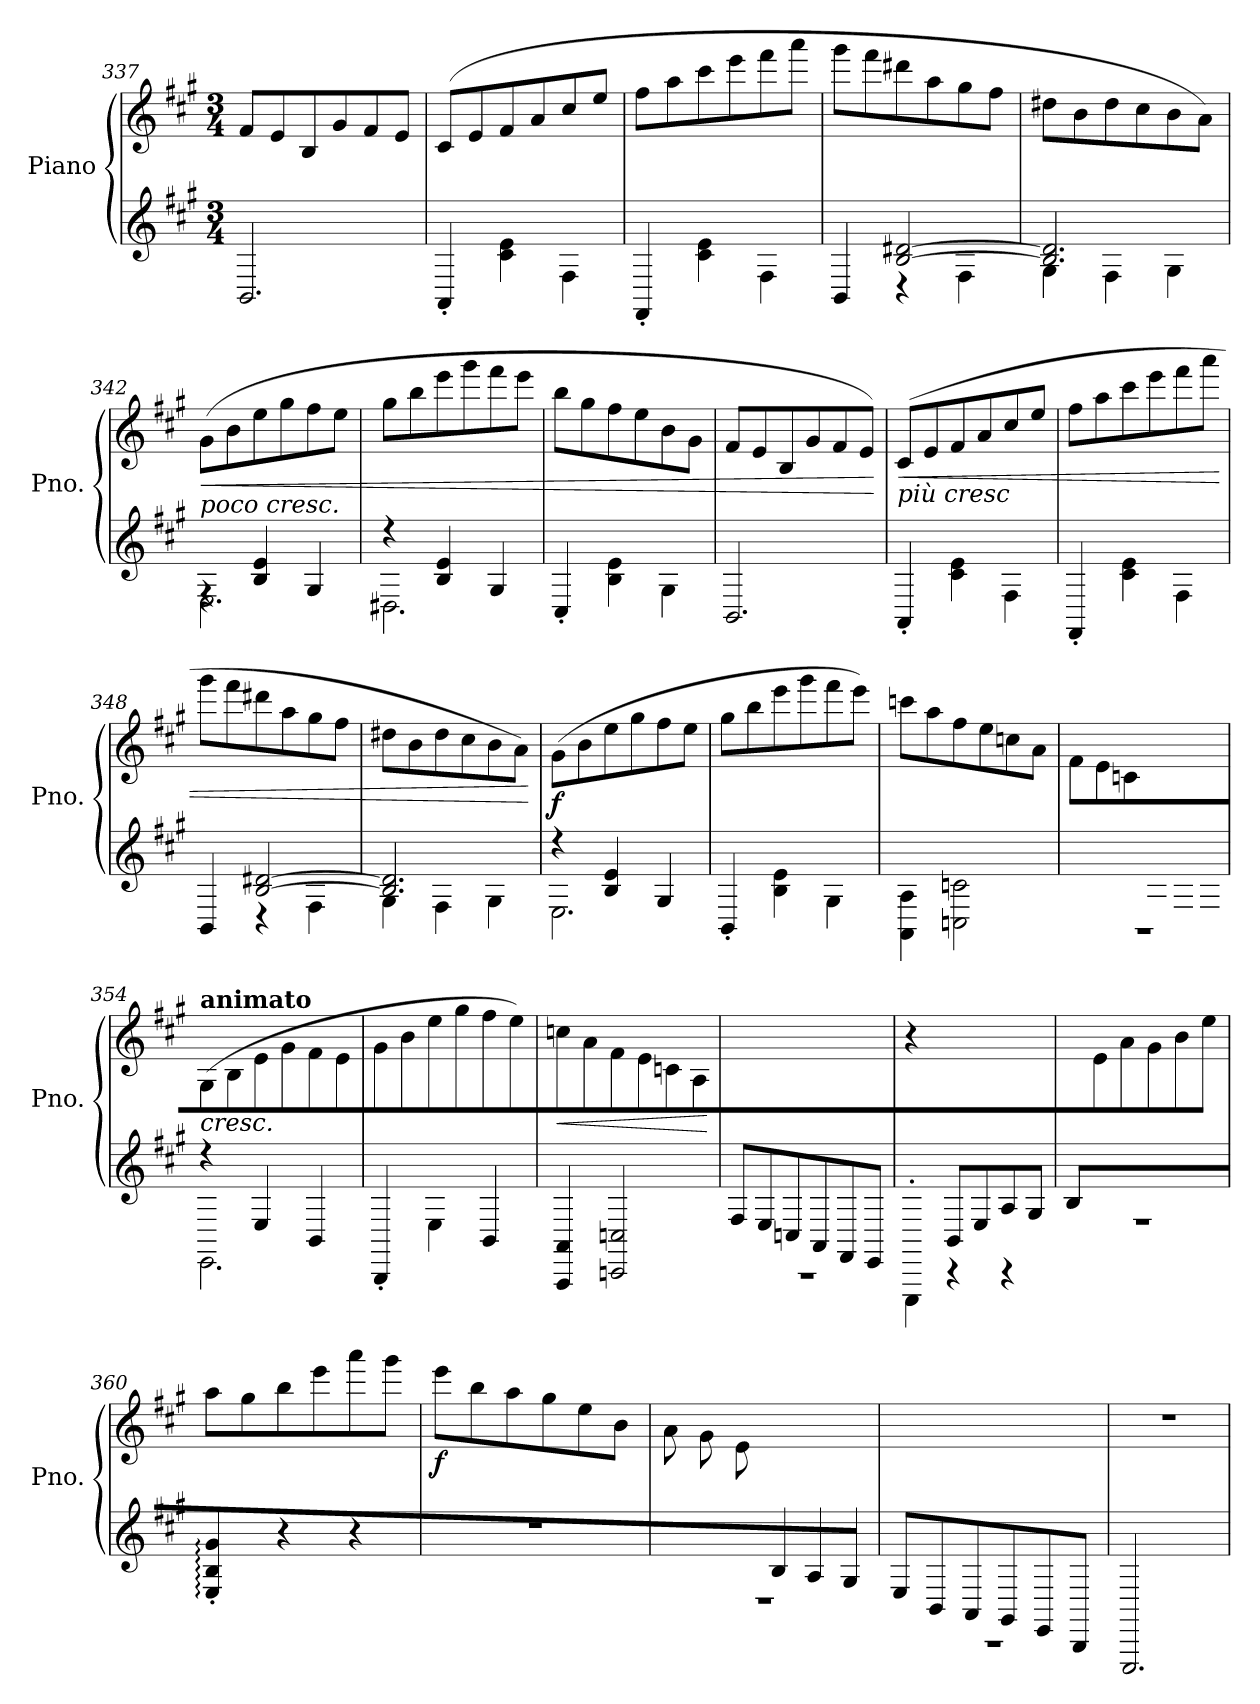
**kern	**kern	**dynam
*part1	*part1	*part1
*staff2	*staff1	*staff1/2
*I"Piano	*	*
*I'Pno.	*	*
!!LO:LB:g=z
*clefG2	*clefG2	*
*k[f#c#g#]	*k[f#c#g#]	*
*M3/4	*M3/4	*
=337	=337	=337
2.BB/	8f#/L	.
.	8e/	.
.	8B/	.
.	8g#/	.
.	8f#/	.
.	8e/J	.
=338	=338	=338
4AA'/	(>8c#/L	.
.	8e/	.
4c#\ 4e\	8f#/	.
.	8a/	.
4F#\	8cc#/	.
.	8ee/J	.
=339	=339	=339
4FF#'/	8ff#\L	.
.	8aa\	.
4c#\ 4e\	8ccc#\	.
.	8eee\	.
4F#\	8fff#\	.
.	8aaa\J	.
=340	=340	=340
*^	*	*
4BB/	4ryy	8ggg#\L	.
.	.	8fff#\	.
[2B/ [2d#X/	4r	8ddd#X\	.
.	.	8aa\	.
.	4F#\	8gg#\	.
.	.	8ff#\J	.
=341	=341	=341	=341
2.B/] 2.d#/]	4G#\	8dd#X\L	.
.	.	8b\	.
.	4F#\	8dd#\	.
.	.	8cc#\	.
.	4G#\	8b\	.
.	.	8a\J)	.
=342	=342	=342	=342
!	!	!LO:TX:b:i:t=poco cresc.	!
!	!	!	!LO:HP:b
4rF	2.E\	(>8g#\L	<
.	.	8b\	.
4B/ 4e/	.	8ee\	.
.	.	8gg#\	.
4G#/	.	8ff#\	.
.	.	8ee\J	.
!!LO:LB:g=z
=343	=343	=343	=343
4r	2.D#X\	8gg#\L	.
.	.	8bb\	.
4B/ 4e/	.	8eee\	.
.	.	8ggg#\	.
4G#/	.	8fff#\	.
.	.	8eee\J	.
*v	*v	*	*
=344	=344	=344
4C#'/	8bb\L	.
.	8gg#\	.
4B\ 4e\	8ff#\	.
.	8ee\	.
4G#\	8b\	.
.	8g#\J	.
=345	=345	=345
2.BB/	8f#/L	.
.	8e/	.
.	8B/	.
.	8g#/	.
.	8f#/	.
.	8e/J)	.
.	.	[
=346	=346	=346
!	!LO:TX:b:i:t=più cresc	!
!	!	!LO:HP:b
4AA'/	(>8c#/L	<
.	8e/	.
4c#\ 4e\	8f#/	.
.	8a/	.
4F#\	8cc#/	.
.	8ee/J	.
=347	=347	=347
4FF#'/	8ff#\L	.
.	8aa\	.
4c#\ 4e\	8ccc#\	.
.	8eee\	.
4F#\	8fff#\	.
.	8aaa\J	.
=348	=348	=348
*^	*	*
4BB/	4ryy	8ggg#\L	.
.	.	8fff#\	.
[2B/ [2d#X/	4r	8ddd#X\	.
.	.	8aa\	.
.	4F#\	8gg#\	.
.	.	8ff#\J	.
!!LO:LB:g=z
=349	=349	=349	=349
2.B/] 2.d#/]	4G#\	8dd#X\L	.
.	.	8b\	.
.	4F#\	8dd#\	.
.	.	8cc#\	.
.	4G#\	8b\	.
.	.	8a\J)	.
*v	*v	*	*
.	.	[
=350	=350	=350
*^	*	*
!	!	!	!LO:DY:b
4r	2.E\	(>8g#\L	f
.	.	8b\	.
4B/ 4e/	.	8ee\	.
.	.	8gg#\	.
4G#/	.	8ff#\	.
.	.	8ee\J	.
*v	*v	*	*
=351	=351	=351
4BB'/	8gg#\L	.
.	8bb\	.
4B\ 4e\	8eee\	.
.	8ggg#\	.
4G#\	8fff#\	.
.	8eee\J)	.
=352	=352	=352
4AA\ 4A\	(>8cccn\L	.
.	8aa\	.
2Cn\ 2cn\	8ff#\	.
.	8ee\	.
.	8ccn\	.
.	8a\J	.
=353	=353	=353
*^	*	*
4.ryy	2.r	8f#\L	.
.	.	8e\	.
.	.	8cn\	.
8A/	.	4.ryy	.
8F#/	.	.	.
8E/J)	.	.	.
=354	=354	=354	=354
!	!	!LO:TX:a:B:t=animato	!
!	!	!LO:TX:b:i:t=cresc.	!
4r	2.EE\	(>8G#/L	.
.	.	8B/	.
4E/	.	8e/	.
.	.	8g#/	.
4BB/	.	8f#/	.
.	.	8e/J	.
*v	*v	*	*
!!LO:PB:g=z
=355	=355	=355
4BBB'/	8g#\L	.
.	8b\	.
4E\	8ee\	.
.	8gg#\	.
4BB/	8ff#\	.
.	8ee\J)	.
=356	=356	=356
!	!	!LO:HP:b
4AAA/ 4AA/	(>8ccn/L	<
.	8a/	.
2CCn/ 2Cn/	8f#/	.
.	8e/	.
.	8cn/	.
.	8A/J	.
.	.	[
=357	=357	=357
*^	*	*
8F#/L	2.rCC	2.ryy	.
8E/	.	.	.
8Cn/	.	.	.
8AA/	.	.	.
8FF#/	.	.	.
8EE/J)	.	.	.
=358	=358	=358	=358
!	!	!	!LO:DY:b=2
!	!	!	!LO:DY:n=1:b
4ryy	4EEE'\	4r	fz ff
8BB/L	4rCC	2ryy	.
8E/	.	.	.
8A/	4rCC	.	.
8G#/J	.	.	.
=359	=359	=359	=359
8B/L	2.r	8ryy	.
2ryy	.	8e\	.
.	.	8a\	.
.	.	8g#\	.
.	.	8b\	.
8ryy	.	8ee\J	.
*v	*v	*	*
=360	=360	=360
4E\:' 4B\:' 4g#\:'	8aa\L	.
.	8gg#\	.
4r	8bb\	.
.	8eee\	.
4r	8aaa\	.
.	8ggg#\J	.
!!LO:LB:g=z
=361	=361	=361
!	!	!LO:DY:b
2.r	8eee\L	f
.	8bb\	.
.	8aa\	.
.	8gg#\	.
.	8ee\	.
.	8b\J	.
=362	=362	=362
*^	*	*
4.ryy	2.r	8a\L	.
.	.	8g#\	.
.	.	8e\	.
8B/	.	4.ryy	.
8A/	.	.	.
8G#/J	.	.	.
=363	=363	=363	=363
8E/L	2.rCC	2.ryy	.
8BB/	.	.	.
8AA/	.	.	.
8GG#/	.	.	.
8EE/	.	.	.
8BBB/J	.	.	.
*v	*v	*	*
=364	=364	=364
2.EEE/	2.r	.
=	=	=
*-	*-	*-
